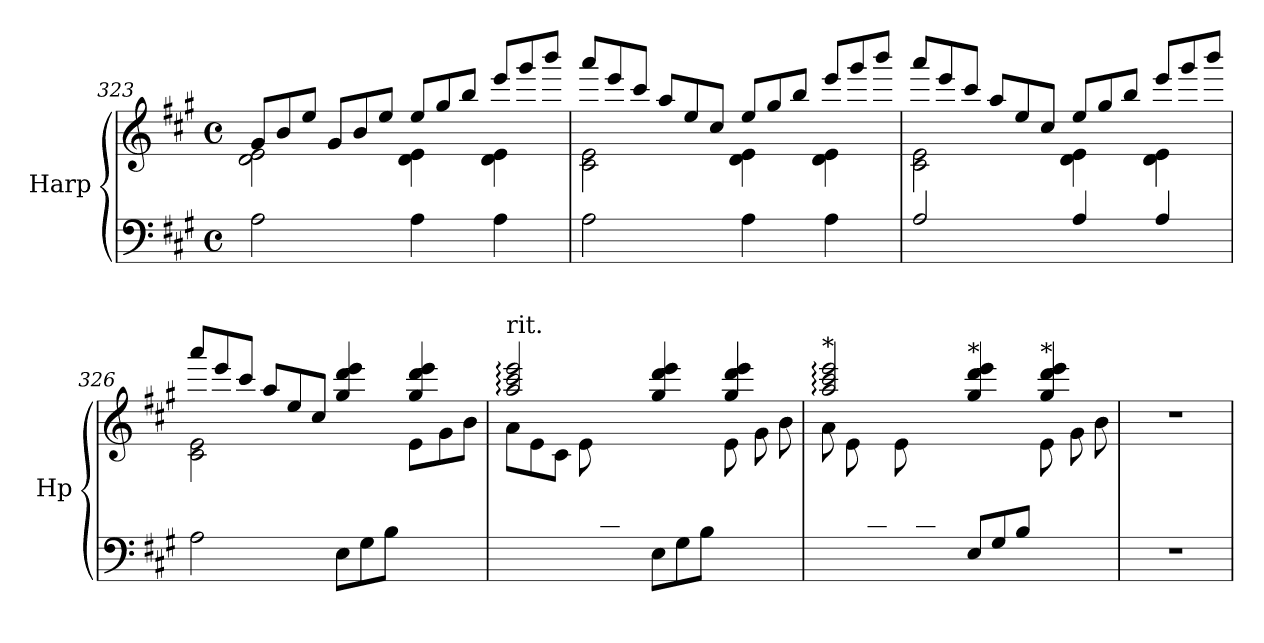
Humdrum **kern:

**kern	**kern
*part1	*part1
*staff2	*staff1
*I"Harp	*
*I'Hp	*
!!LO:PB:g=z
*clefF4	*clefG2
*k[f#c#g#]	*k[f#c#g#]
*A:	*A:
*M4/4	*M4/4
*met(c)	*met(c)
*	*Xtuplet
=323	=323
*	*^
2A:\	12g#/L	2d\: 2e\:
.	12b/	.
.	12ee/J	.
.	12g#/L	.
.	12b/	.
.	12ee/J	.
4A\	12ee/L	4d\ 4e\
.	12gg#/	.
.	12bb/J	.
4A\	12eee/L	4d\ 4e\
.	12ggg#/	.
.	12bbb/J	.
!!LO:PB:g=z	!!
=324	=324	=324
2A:\	12aaa/L	2c#\: 2e\:
.	12eee/	.
.	12ccc#/J	.
.	12aa/L	.
.	12ee/	.
.	12cc#/J	.
4A\	12ee/L	4d\ 4e\
.	12gg#/	.
.	12bb/J	.
4A\	12eee/L	4d\ 4e\
.	12ggg#/	.
.	12bbb/J	.
=325	=325	=325
2A/	12aaa/L	2c#\ 2e\
.	12eee/	.
.	12ccc#/J	.
.	12aa/L	.
.	12ee/	.
.	12cc#/J	.
4A/	12ee/L	4d\ 4e\
.	12gg#/	.
.	12bb/J	.
4A/	12eee/L	4d\ 4e\
.	12ggg#/	.
.	12bbb/J	.
!!LO:PB:g=z	!!
=326	=326	=326
*^	*	*
2ryy	2A:\	12aaa/L	2c#\: 2e\:
.	.	12eee/	.
.	.	12ccc#/J	.
.	.	12aa/L	.
.	.	12ee/	.
.	.	12cc#/J	.
*Xtuplet	*	*	*
12E\L	4ryy	4gg#/ 4ddd/ 4eee/	4ryy
12G#\	.	.	.
12B\J	.	.	.
4ryy	4ryy	4gg#/ 4ddd/ 4eee/	12e\L
.	.	.	12g#\
.	.	.	12b\J
*v	*v	*	*
!!LO:PB:g=z	!!
=327	=327	=327
!	!LO:TX:a:t=rit.	!
3ryy	2aa/: 2ccc#/: 2eee/:	12a\L
.	.	12e\
.	.	12c#\J
.	.	12e\L
12c#/	.	12%5ryy
12A/J	.	.
12E\L	4gg#/ 4ddd/ 4eee/	.
12G#\	.	.
12B\J	.	.
4ryy	4gg#/ 4ddd/ 4eee/	12e\L
.	.	12g#\
.	.	12b\J
=328	=328	=328
!	!LO:TX:a:t=*	!
6ryy	2aa/: 2ccc#/: 2eee/:	12a\L
.	.	12e\
12c#/J	.	12ryy
12ryy	.	12e\L
12c#/	.	12%5ryy
12A/J	.	.
!	!LO:TX:a:t=*	!
12E/L	4gg#/ 4ddd/ 4eee/	.
12G#/	.	.
12B/J	.	.
!	!LO:TX:a:t=*	!
4ryy	4gg#/ 4ddd/ 4eee/	12e\L
.	.	12g#\
.	.	12b\J
!!LO:PB:g=z
=329	=329	=329
!	!LO:TX:a:t=*	!
*	*v	*v
1r	1r
=	=
*-	*-
